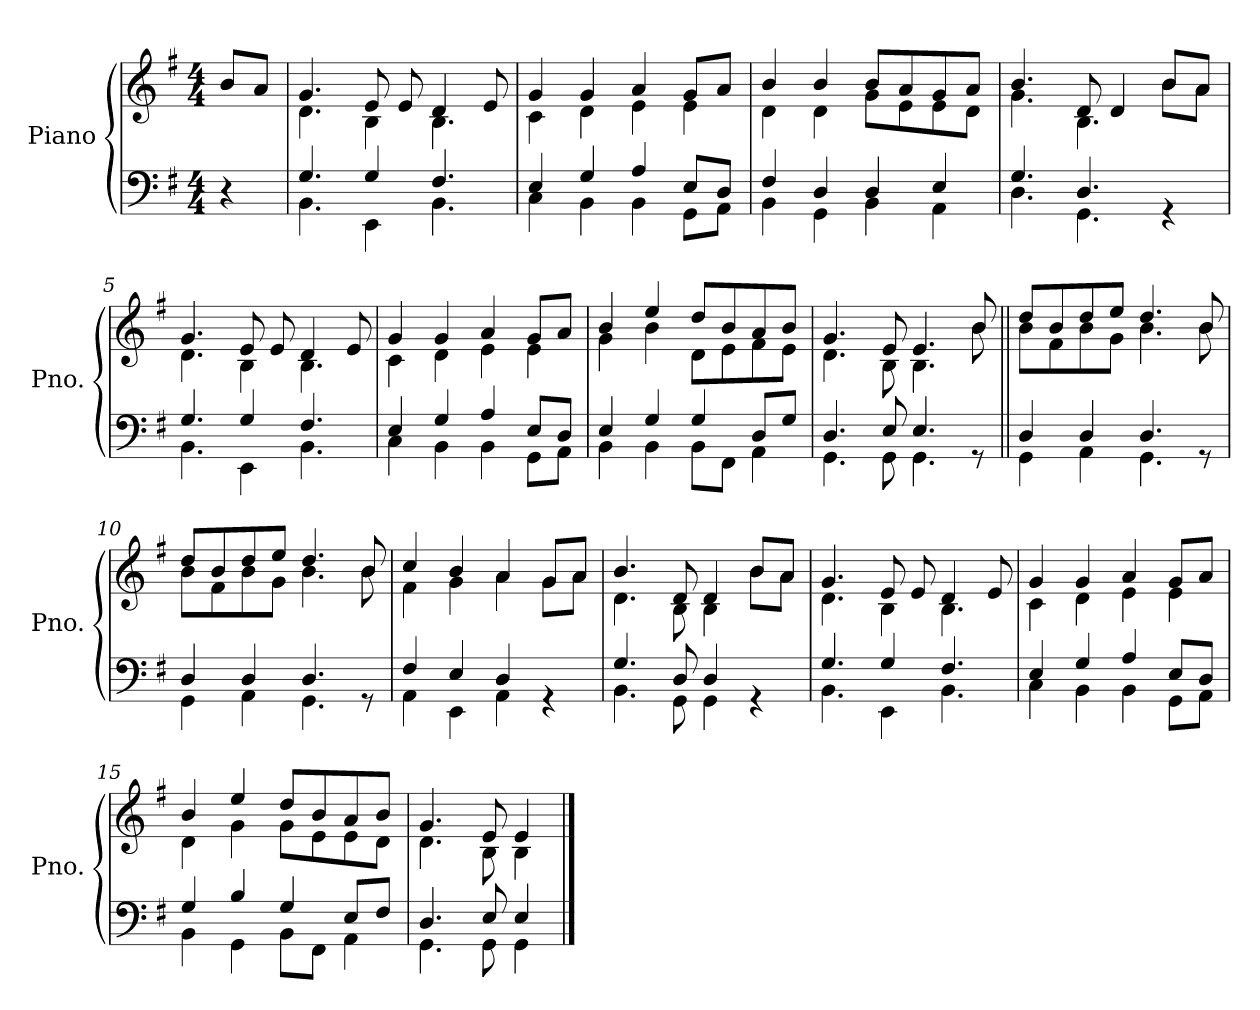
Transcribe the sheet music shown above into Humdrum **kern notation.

**kern	**kern
*part1	*part1
*staff2	*staff1
*I"Piano	*
*I'Pno.	*
*clefF4	*clefG2
*k[f#]	*k[f#]
*M4/4	*M4/4
*MM80	*MM80
=	=
4r	8b/L
.	8a/J
=1	=1
*^	*^
4.G/	4.BB\	4.g/	4.d\
4G/	4EE\	8e/	4B\
.	.	8e/	.
4.F#/	4.BB\	4d/	4.B\
.	.	8e/	.
=2	=2	=2	=2
4E/	4C\	4g/	4c\
4G/	4BB\	4g/	4d\
4A/	4BB\	4a/	4e\
8E/L	8GG\L	8g/L	4e\
8D/J	8AA\J	8a/J	.
=3	=3	=3	=3
4F#/	4BB\	4b/	4d\
4D/	4GG\	4b/	4d\
4D/	4BB\	8b/L	8g\L
.	.	8a/	8e\
4E/	4AA\	8g/	8e\
.	.	8a/J	8d\J
=4	=4	=4	=4
4.G/	4.D\	4.b/	4.g\
4.D/	4.GG\	8d/	4.B\
.	.	4d/	.
4rGG	4ryy	8b/L	8b\L
.	.	8a/J	8a\J
=5	=5	=5	=5
4.G/	4.BB\	4.g/	4.d\
4G/	4EE\	8e/	4B\
.	.	8e/	.
4.F#/	4.BB\	4d/	4.B\
.	.	8e/	.
=6	=6	=6	=6
4E/	4C\	4g/	4c\
4G/	4BB\	4g/	4d\
4A/	4BB\	4a/	4e\
8E/L	8GG\L	8g/L	4e\
8D/J	8AA\J	8a/J	.
!!LO:LB:g=z	!!
=7	=7	=7	=7
4E/	4BB\	4b/	4g\
4G/	4BB\	4ee/	4b\
4G/	8BB\L	8dd/L	8d\L
.	8FF#\J	8b/	8e\
8D/L	4AA\	8a/	8f#\
8G/J	.	8b/J	8e\J
=8	=8	=8	=8
4.D/	4.GG\	4.g/	4.d\
8E/	8GG\	8e/	8B\
4.E/	4.GG\	4.e/	4.B\
8rGG	8ryy	8b/	8b\
=9||	=9||	=9||	=9||
4D/	4GG\	8dd/L	8b\L
.	.	8b/	8f#\
4D/	4AA\	8dd/	8b\
.	.	8ee/J	8g\J
4.D/	4.GG\	4.dd/	4.b\
8rGG	8ryy	8b/	8b\
=10	=10	=10	=10
4D/	4GG\	8dd/L	8b\L
.	.	8b/	8f#\
4D/	4AA\	8dd/	8b\
.	.	8ee/J	8g\J
4.D/	4.GG\	4.dd/	4.b\
8rGG	8ryy	8b/	8b\
=11	=11	=11	=11
4F#/	4AA\	4cc/	4f#\
4E/	4EE\	4b/	4g\
4D/	4AA\	4a/	4a\
4rGG	4ryy	8g/L	8g\L
.	.	8a/J	8a\J
=12	=12	=12	=12
4.G/	4.BB\	4.b/	4.d\
8D/	8GG\	8d/	8B\
4D/	4GG\	4d/	4B\
4rGG	4ryy	8b/L	8b\L
.	.	8a/J	8a\J
!!LO:LB:g=z	!!
=13	=13	=13	=13
4.G/	4.BB\	4.g/	4.d\
4G/	4EE\	8e/	4B\
.	.	8e/	.
4.F#/	4.BB\	4d/	4.B\
.	.	8e/	.
=14	=14	=14	=14
4E/	4C\	4g/	4c\
4G/	4BB\	4g/	4d\
4A/	4BB\	4a/	4e\
8E/L	8GG\L	8g/L	4e\
8D/J	8AA\J	8a/J	.
=15	=15	=15	=15
4G/	4BB\	4b/	4d\
4B/	4GG\	4ee/	4g\
4G/	8BB\L	8dd/L	8g\L
.	8FF#\J	8b/	8e\
8E/L	4AA\	8a/	8e\
8F#/J	.	8b/J	8d\J
=16	=16	=16	=16
4.D/	4.GG\	4.g/	4.d\
8E/	8GG\	8e/	8B\
4E/	4GG\	4e/	4B\
*v	*v	*	*
*	*v	*v
==	==
*-	*-
